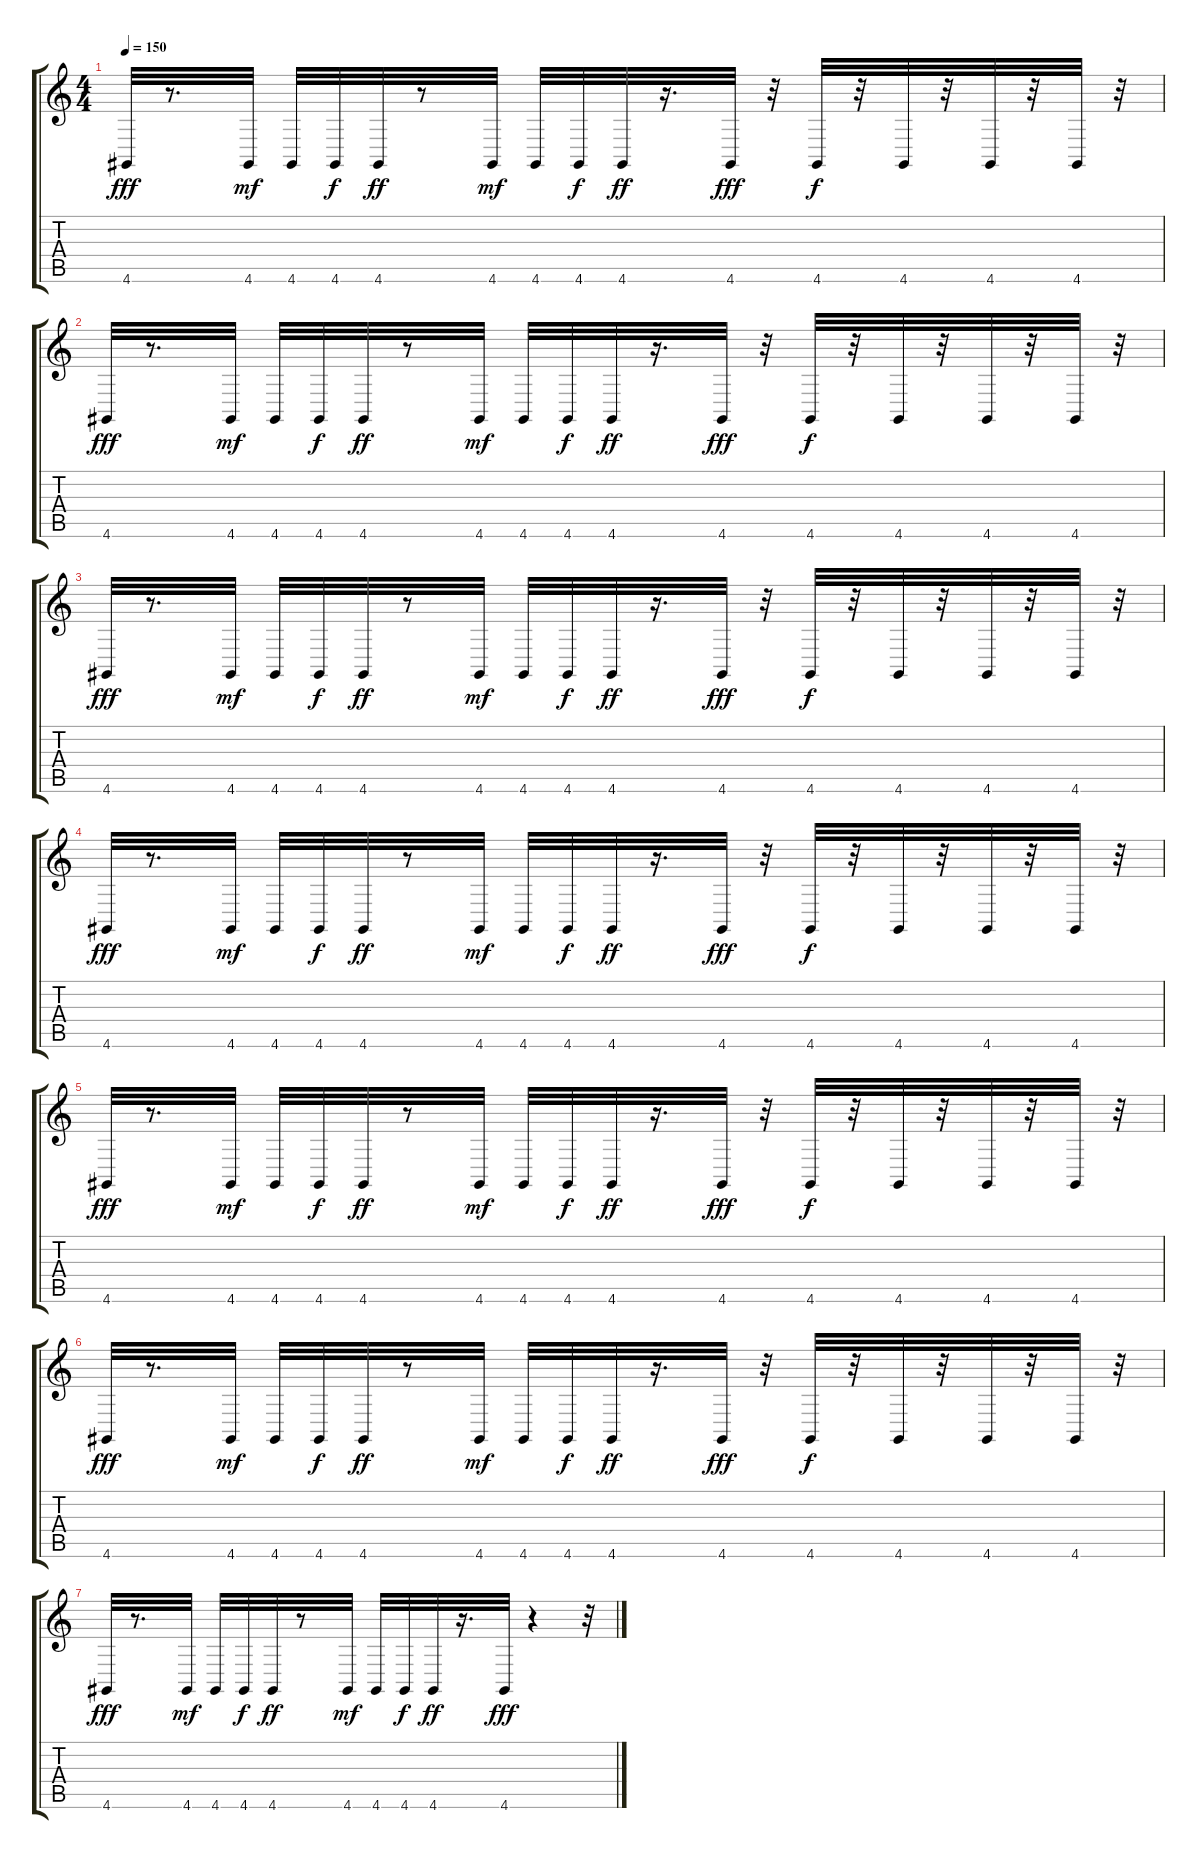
\track "" {instrument timpani}
\staff {score tabs}
\tuning (E4 B3 G3 D3 A2 E2) {hide}
\ts (4 4)
\tempo 150
\clef g2
\ks c
4.6.32{dy fff} r.8{d} 4.6.32{dy mf} 4.6.32 4.6.32{dy f} 4.6.32{dy ff} r.8 4.6.32{dy mf} 4.6.32 4.6.32{dy f} 4.6.32{dy ff} r.16{d} 4.6.32{dy fff} r.32 4.6.32{dy f} r.32 4.6.32 r.32 4.6.32 r.32 4.6.32 r.32 |
4.6.32{dy fff} r.8{d} 4.6.32{dy mf} 4.6.32 4.6.32{dy f} 4.6.32{dy ff} r.8 4.6.32{dy mf} 4.6.32 4.6.32{dy f} 4.6.32{dy ff} r.16{d} 4.6.32{dy fff} r.32 4.6.32{dy f} r.32 4.6.32 r.32 4.6.32 r.32 4.6.32 r.32 |
4.6.32{dy fff} r.8{d} 4.6.32{dy mf} 4.6.32 4.6.32{dy f} 4.6.32{dy ff} r.8 4.6.32{dy mf} 4.6.32 4.6.32{dy f} 4.6.32{dy ff} r.16{d} 4.6.32{dy fff} r.32 4.6.32{dy f} r.32 4.6.32 r.32 4.6.32 r.32 4.6.32 r.32 |
4.6.32{dy fff} r.8{d} 4.6.32{dy mf} 4.6.32 4.6.32{dy f} 4.6.32{dy ff} r.8 4.6.32{dy mf} 4.6.32 4.6.32{dy f} 4.6.32{dy ff} r.16{d} 4.6.32{dy fff} r.32 4.6.32{dy f} r.32 4.6.32 r.32 4.6.32 r.32 4.6.32 r.32 |
4.6.32{dy fff} r.8{d} 4.6.32{dy mf} 4.6.32 4.6.32{dy f} 4.6.32{dy ff} r.8 4.6.32{dy mf} 4.6.32 4.6.32{dy f} 4.6.32{dy ff} r.16{d} 4.6.32{dy fff} r.32 4.6.32{dy f} r.32 4.6.32 r.32 4.6.32 r.32 4.6.32 r.32 |
4.6.32{dy fff} r.8{d} 4.6.32{dy mf} 4.6.32 4.6.32{dy f} 4.6.32{dy ff} r.8 4.6.32{dy mf} 4.6.32 4.6.32{dy f} 4.6.32{dy ff} r.16{d} 4.6.32{dy fff} r.32 4.6.32{dy f} r.32 4.6.32 r.32 4.6.32 r.32 4.6.32 r.32 |
4.6.32{dy fff} r.8{d} 4.6.32{dy mf} 4.6.32 4.6.32{dy f} 4.6.32{dy ff} r.8 4.6.32{dy mf} 4.6.32 4.6.32{dy f} 4.6.32{dy ff} r.16{d} 4.6.32{dy fff} r.4 r.32
